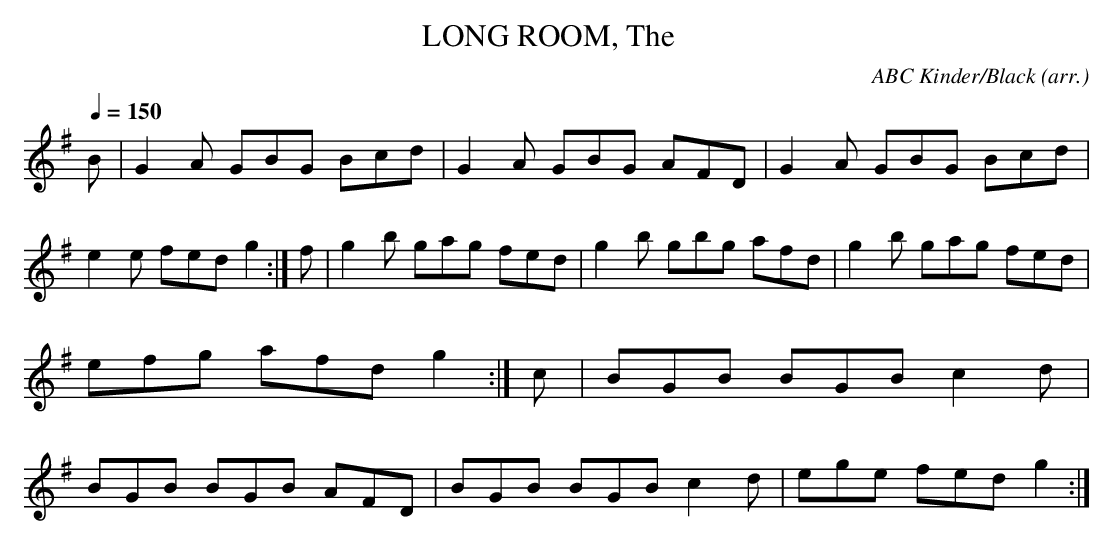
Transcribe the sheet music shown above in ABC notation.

X:1
T:LONG ROOM, The  \
C:ABC Kinder/Black (arr.)\
M:9/8\
L:1/8\
Q:1/4=150\
K:G\
B|G2A GBG Bcd|G2A GBG AFD|\
G2A GBG Bcd|e2e fed g2:|\
f|g2b gag fed|g2b gbg afd|\
g2b gag fed|efg afd g2:|\
c|BGB BGB c2d|BGB BGB AFD|\
BGB BGB c2d|ege fed g2:|\
\
\
